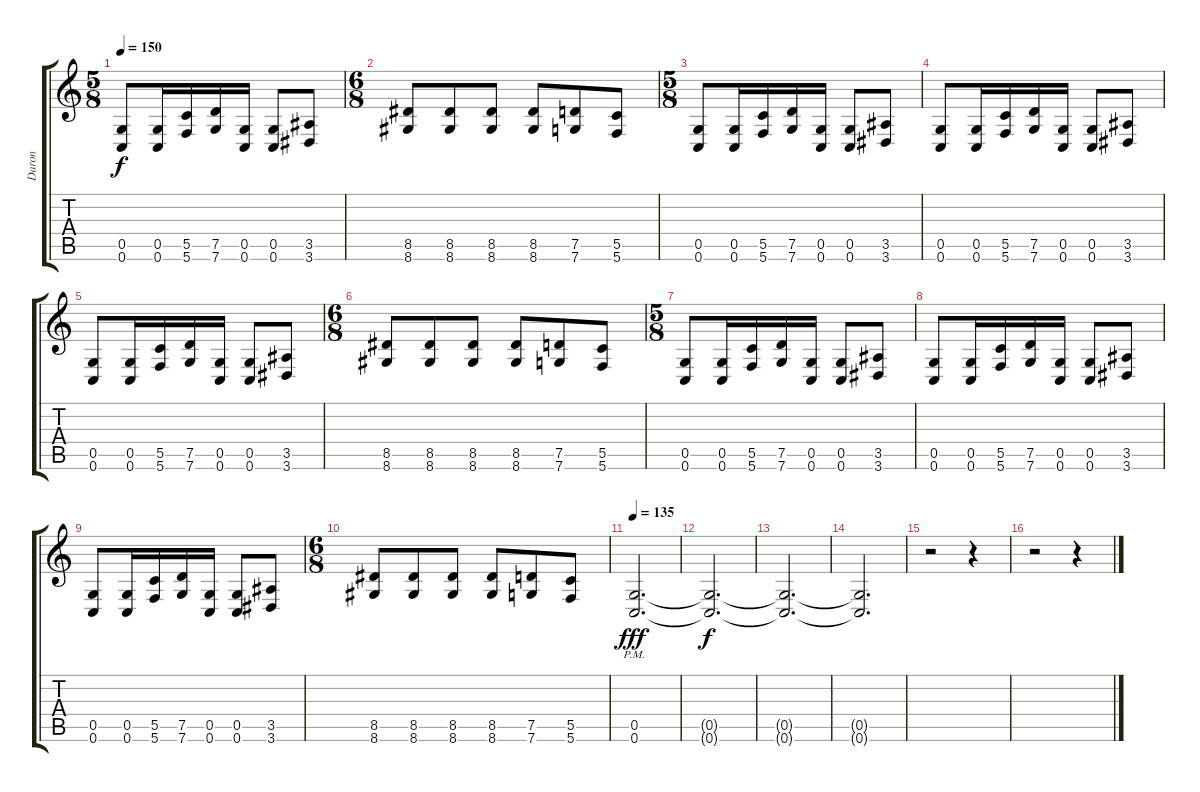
\track ("Daron" "Daron") {instrument overdrivenguitar}
\staff {score tabs}
\tuning (D4 A3 F3 C3 G2 C2) {hide}
\ts (5 8)
\tempo 150
\clef g2
\ks c
(0.5 0.6).8{dy f} (0.5 0.6).16 (5.5 5.6).16 (7.5 7.6).16 (0.5 0.6).16 (0.5 0.6).8 (3.5 3.6).8 |
\ts (6 8)
(8.5 8.6).8 (8.5 8.6).8 (8.5 8.6).8 (8.5 8.6).8 (7.5 7.6).8 (5.5 5.6).8 |
\ts (5 8)
(0.5 0.6).8 (0.5 0.6).16 (5.5 5.6).16 (7.5 7.6).16 (0.5 0.6).16 (0.5 0.6).8 (3.5 3.6).8 |
(0.5 0.6).8 (0.5 0.6).16 (5.5 5.6).16 (7.5 7.6).16 (0.5 0.6).16 (0.5 0.6).8 (3.5 3.6).8 |
(0.5 0.6).8 (0.5 0.6).16 (5.5 5.6).16 (7.5 7.6).16 (0.5 0.6).16 (0.5 0.6).8 (3.5 3.6).8 |
\ts (6 8)
(8.5 8.6).8 (8.5 8.6).8 (8.5 8.6).8 (8.5 8.6).8 (7.5 7.6).8 (5.5 5.6).8 |
\ts (5 8)
(0.5 0.6).8 (0.5 0.6).16 (5.5 5.6).16 (7.5 7.6).16 (0.5 0.6).16 (0.5 0.6).8 (3.5 3.6).8 |
(0.5 0.6).8 (0.5 0.6).16 (5.5 5.6).16 (7.5 7.6).16 (0.5 0.6).16 (0.5 0.6).8 (3.5 3.6).8 |
(0.5 0.6).8 (0.5 0.6).16 (5.5 5.6).16 (7.5 7.6).16 (0.5 0.6).16 (0.5 0.6).8 (3.5 3.6).8 |
\ts (6 8)
(8.5 8.6).8 (8.5 8.6).8 (8.5 8.6).8 (8.5 8.6).8 (7.5 7.6).8 (5.5 5.6).8 |
\tempo 135
(0.5{pm} 0.6{pm}).2{d dy fff volume 16} |
(0.5{t} 0.6{t}).2{d dy f volume 11} |
(0.5{t} 0.6{t}).2{d volume 7} |
(0.5{t} 0.6{t}).2{d volume 0} |
r.2 r.4 |
r.2 r.4
